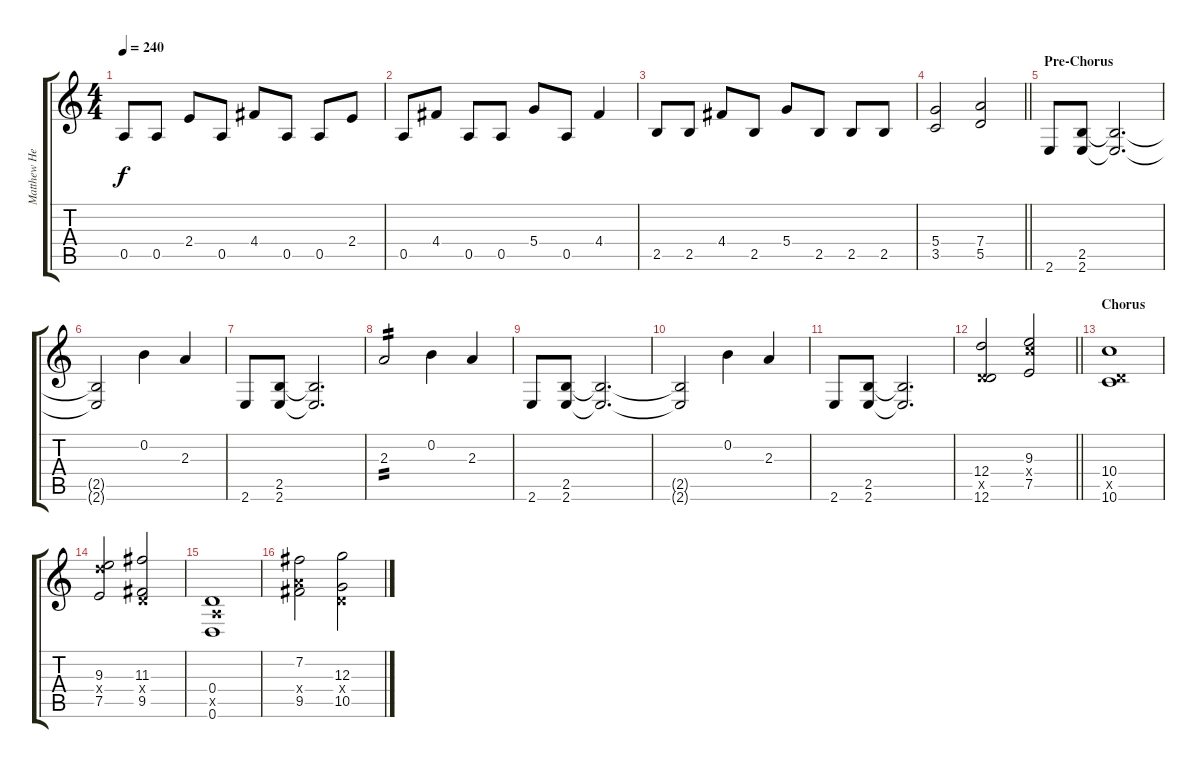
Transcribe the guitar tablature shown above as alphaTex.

\track ("Matthew Heafy" "Matthew He") {instrument overdrivenguitar}
\staff {score tabs}
\tuning (E4 B3 G3 D3 A2 D2) {hide}
\ts (4 4)
\tempo 240
\clef g2
\ks c
0.5.8{dy f} 0.5.8 2.4.8 0.5.8 4.4.8 0.5.8 0.5.8 2.4.8 |
0.5.8 4.4.8 0.5.8 0.5.8 5.4.8 0.5.8 4.4.4 |
2.5.8 2.5.8 4.4.8 2.5.8 5.4.8 2.5.8 2.5.8 2.5.8 |
\barLineRight lightlight
(5.4 3.5).2 (7.4 5.5).2 |
\section ("" "Pre-Chorus")
2.6.8 (2.5 2.6).8 (2.5{t} 2.6{t}).2{d} |
(2.5{t} 2.6{t}).2 0.2.4 2.3.4 |
2.6.8 (2.5 2.6).8 (2.5{t} 2.6{t}).2{d} |
2.3.2{tp 2} 0.2.4 2.3.4 |
2.6.8 (2.5 2.6).8 (2.5{t} 2.6{t}).2{d} |
(2.5{t} 2.6{t}).2 0.2.4 2.3.4 |
2.6.8 (2.5 2.6).8 (2.5{t} 2.6{t}).2{d} |
\barLineRight lightlight
(12.4 5.5{x} 12.6).2 (9.3 10.4{x} 7.5).2 |
\section ("" "Chorus")
(10.4 5.5{x} 10.6).1 |
(9.3 12.4{x} 7.5).2 (11.3 0.4{x} 9.5).2 |
(0.4 0.5{x} 0.6).1 |
(7.2 7.4{x} 9.5).2 (12.3 0.4{x} 10.5).2
